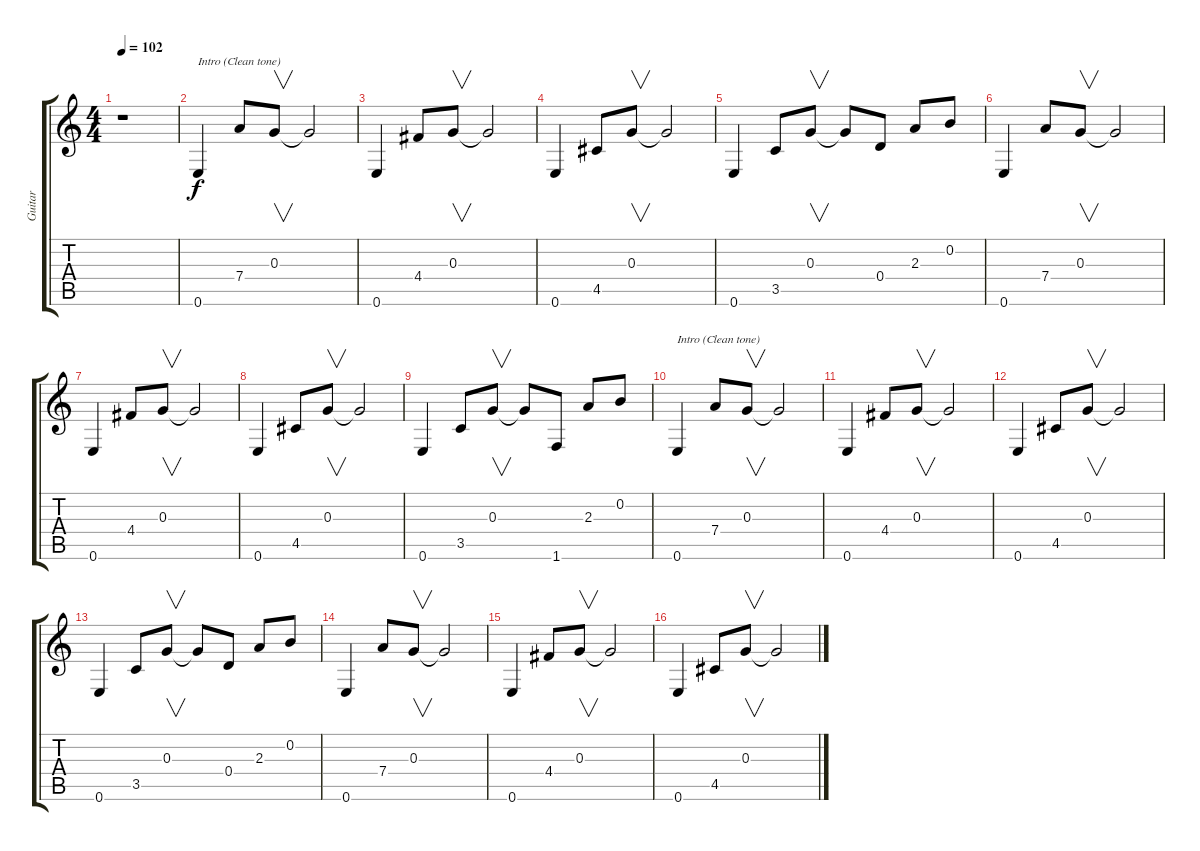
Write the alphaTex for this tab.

\track ("Guitar" "Guitar") {instrument acousticguitarnylon}
\staff {score tabs}
\tuning (E4 B3 G3 D3 A2 E2) {hide}
\ts (4 4)
\tempo 102
\clef g2
\ks c
r.1{dy f instrument acousticguitarnylon} |
0.6.4{txt "Intro (Clean tone)"} 7.4.8 0.3.8{v} 0.3{t}.2 |
0.6.4 4.4.8 0.3.8{v} 0.3{t}.2 |
0.6.4 4.5.8 0.3.8{v} 0.3{t}.2 |
0.6.4 3.5.8 0.3.8{v} 0.3{t}.8 0.4.8 2.3.8 0.2.8 |
0.6.4 7.4.8 0.3.8{v} 0.3{t}.2 |
0.6.4 4.4.8 0.3.8{v} 0.3{t}.2 |
0.6.4 4.5.8 0.3.8{v} 0.3{t}.2 |
0.6.4 3.5.8 0.3.8{v} 0.3{t}.8 1.6.8 2.3.8 0.2.8 |
0.6.4{txt "Intro (Clean tone)"} 7.4.8 0.3.8{v} 0.3{t}.2 |
0.6.4 4.4.8 0.3.8{v} 0.3{t}.2 |
0.6.4 4.5.8 0.3.8{v} 0.3{t}.2 |
0.6.4 3.5.8 0.3.8{v} 0.3{t}.8 0.4.8 2.3.8 0.2.8 |
0.6.4 7.4.8 0.3.8{v} 0.3{t}.2 |
0.6.4 4.4.8 0.3.8{v} 0.3{t}.2 |
0.6.4 4.5.8 0.3.8{v} 0.3{t}.2
